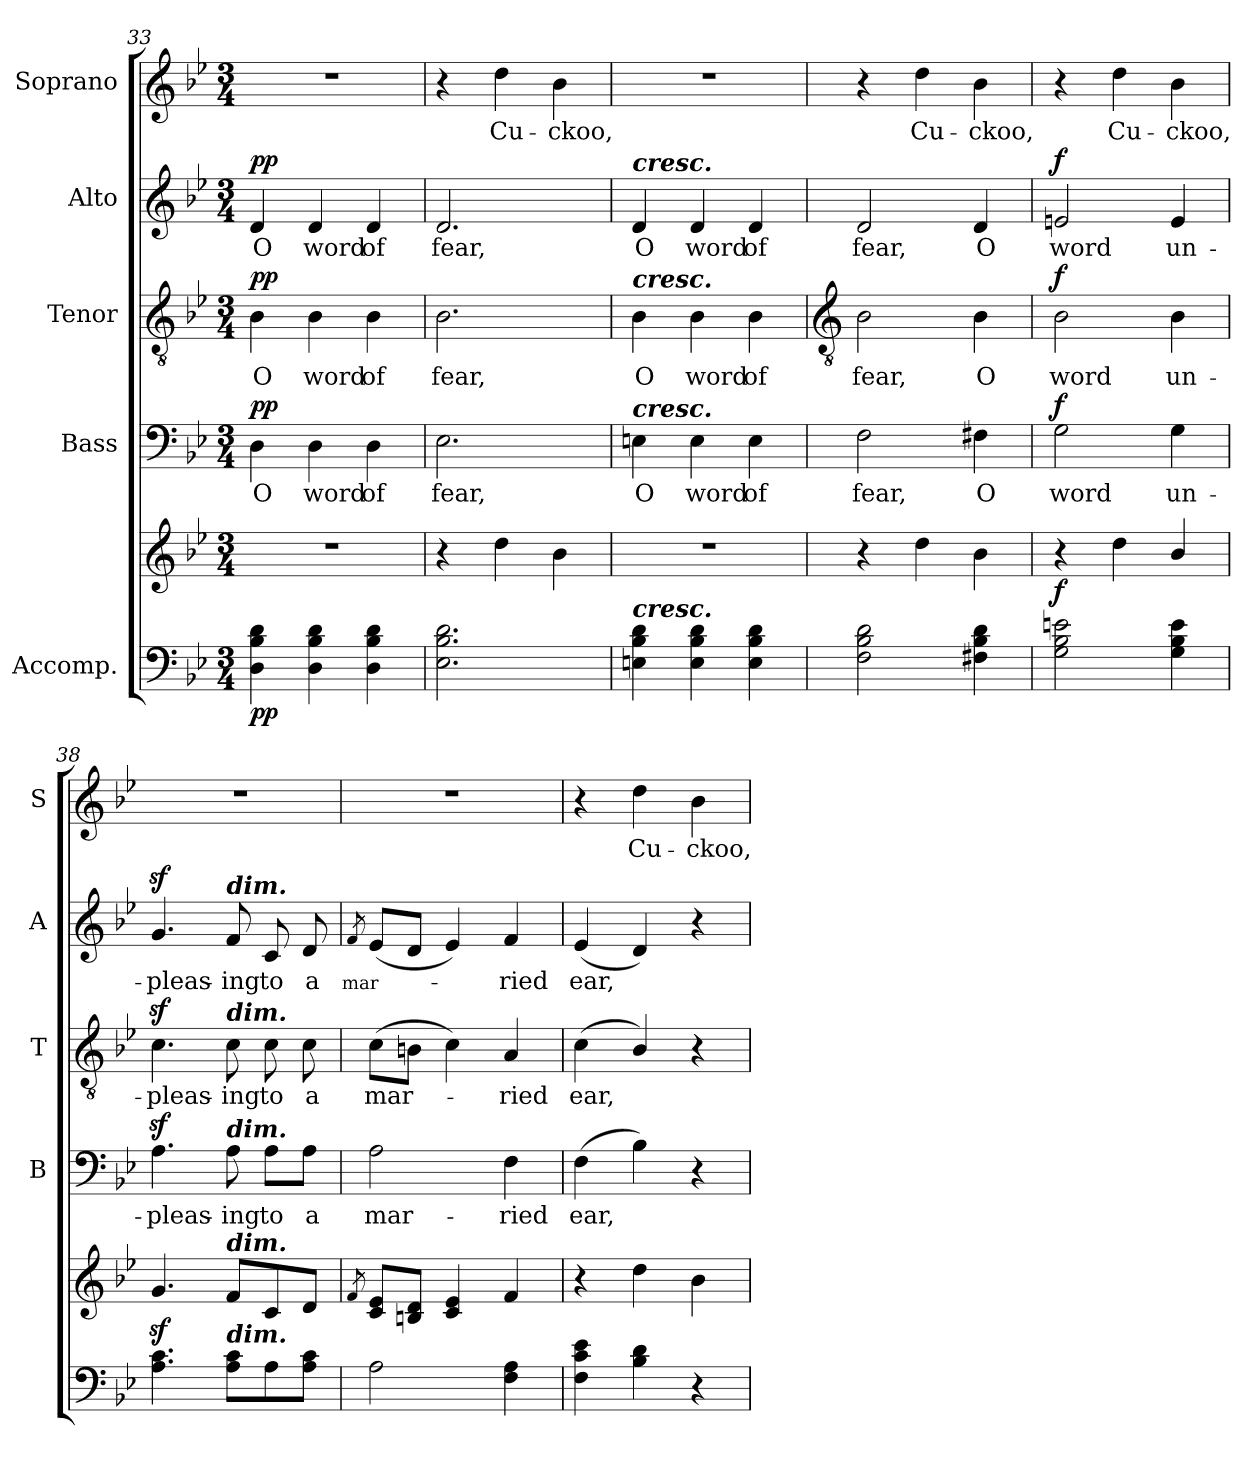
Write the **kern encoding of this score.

**kern	**kern	**dynam	**kern	**text	**dynam	**kern	**text	**dynam	**kern	**text	**dynam	**kern	**text
*part5	*part5	*part5	*part4	*part4	*part4	*part3	*part3	*part3	*part2	*part2	*part2	*part1	*part1
*staff6	*staff5	*staff5/6	*staff4	*staff4	*staff4	*staff3	*staff3	*staff3	*staff2	*staff2	*staff2	*staff1	*staff1
*I"Accomp.	*	*	*I"Bass	*	*	*I"Tenor	*	*	*I"Alto	*	*	*I"Soprano	*
*	*	*	*I'B	*	*	*I'T	*	*	*I'A	*	*	*I'S	*
*clefF4	*clefG2	*	*clefF4	*	*	*clefGv2	*	*	*clefG2	*	*	*clefG2	*
*k[b-e-]	*k[b-e-]	*	*k[b-e-]	*	*	*k[b-e-]	*	*	*k[b-e-]	*	*	*k[b-e-]	*
*B-:	*B-:	*	*B-:	*	*	*B-:	*	*	*B-:	*	*	*B-:	*
*M3/4	*M3/4	*	*M3/4	*	*	*M3/4	*	*	*M3/4	*	*	*M3/4	*
=33	=33	=33	=33	=33	=33	=33	=33	=33	=33	=33	=33	=33	=33
!	!LO:N:vis=1	!LO:DY:b=2	!	!LO:LY:b	!LO:DY:b	!	!LO:LY:b	!LO:DY:b	!	!LO:LY:b	!LO:DY:b	!LO:N:vis=1	!
4D 4B- 4d	2.r	pp	4D	O	pp	4B-	O	pp	4d	O	pp	2.r	.
!	!	!	!	!LO:LY:b	!	!	!LO:LY:b	!	!	!LO:LY:b	!	!	!
4D 4B- 4d	.	.	4D	word	.	4B-	word	.	4d	word	.	.	.
!	!	!	!	!LO:LY:b	!	!	!LO:LY:b	!	!	!LO:LY:b	!	!	!
4D 4B- 4d	.	.	4D	of	.	4B-	of	.	4d	of	.	.	.
=34	=34	=34	=34	=34	=34	=34	=34	=34	=34	=34	=34	=34	=34
!	!	!	!	!LO:LY:b	!	!	!LO:LY:b	!	!	!LO:LY:b	!	!	!
2.E- 2.B- 2.d	4r	.	2.E-	fear,	.	2.B-	fear,	.	2.d	fear,	.	4r	.
!	!	!	!	!	!	!	!	!	!	!	!	!	!LO:LY:b
.	4dd	.	.	.	.	.	.	.	.	.	.	4dd	Cu-
!	!	!	!	!	!	!	!	!	!	!	!	!	!LO:LY:b
.	4b-	.	.	.	.	.	.	.	.	.	.	4b-	-ckoo,
=35	=35	=35	=35	=35	=35	=35	=35	=35	=35	=35	=35	=35	=35
!	!	!	!	!	!	!	!	!	!LO:TX:a:Bi:t=cresc.	!	!	!	!
!	!	!	!	!	!	!LO:TX:a:Bi:t=cresc.	!	!	!	!	!	!	!
!	!	!	!LO:TX:a:Bi:t=cresc.	!	!	!	!	!	!	!	!	!	!
!LO:TX:a:Bi:t=cresc.	!	!	!	!	!	!	!	!	!	!	!	!	!
!	!LO:N:vis=1	!	!	!LO:LY:b	!	!	!LO:LY:b	!	!	!LO:LY:b	!	!LO:N:vis=1	!
4En 4B- 4d	2.r	.	4En	O	.	4B-	O	.	4d	O	.	2.r	.
!	!	!	!	!LO:LY:b	!	!	!LO:LY:b	!	!	!LO:LY:b	!	!	!
4E 4B- 4d	.	.	4E	word	.	4B-	word	.	4d	word	.	.	.
!	!	!	!	!LO:LY:b	!	!	!LO:LY:b	!	!	!LO:LY:b	!	!	!
4E 4B- 4d	.	.	4E	of	.	4B-	of	.	4d	of	.	.	.
!!LO:LB:g=z
=36	=36	=36	=36	=36	=36	=36	=36	=36	=36	=36	=36	=36	=36
*	*	*	*	*	*	*clefGv2	*	*	*	*	*	*	*
!	!	!	!	!LO:LY:b	!	!	!LO:LY:b	!	!	!LO:LY:b	!	!	!
2F 2B- 2d	4r	.	2F	fear,	.	2B-	fear,	.	2d	fear,	.	4r	.
!	!	!	!	!	!	!	!	!	!	!	!	!	!LO:LY:b
.	4dd	.	.	.	.	.	.	.	.	.	.	4dd	Cu-
!	!	!	!	!LO:LY:b	!	!	!LO:LY:b	!	!	!LO:LY:b	!	!	!LO:LY:b
4F#X 4B- 4d	4b-	.	4F#X	O	.	4B-	O	.	4d	O	.	4b-	-ckoo,
=37	=37	=37	=37	=37	=37	=37	=37	=37	=37	=37	=37	=37	=37
!	!	!LO:DY:a=2	!	!LO:LY:b	!LO:DY:b	!	!LO:LY:b	!LO:DY:b	!	!LO:LY:b	!LO:DY:b	!	!
2G 2B- 2en	4r	f	2G	word	f	2B-	word	f	2en	word	f	4r	.
!	!	!	!	!	!	!	!	!	!	!	!	!	!LO:LY:b
.	4dd	.	.	.	.	.	.	.	.	.	.	4dd	Cu-
!	!	!	!	!LO:LY:b	!	!	!LO:LY:b	!	!	!LO:LY:b	!	!	!LO:LY:b
4G 4B- 4e	4b-/	.	4G	un-	.	4B-	un-	.	4e	un-	.	4b-	-ckoo,
=38	=38	=38	=38	=38	=38	=38	=38	=38	=38	=38	=38	=38	=38
!	!	!	!	!LO:LY:b	!	!	!LO:LY:b	!	!	!LO:LY:b	!	!LO:N:vis=1	!
4.A 4.c	4.gz<	.	4.Az<	pleas-	.	4.cz<	pleas-	.	4.gz<	pleas-	.	2.r	.
!	!	!	!	!	!	!	!	!	!LO:TX:a:Bi:t=dim.	!	!	!	!
!	!	!	!	!	!	!LO:TX:a:Bi:t=dim.	!	!	!	!	!	!	!
!	!	!	!LO:TX:a:Bi:t=dim.	!	!	!	!	!	!	!	!	!	!
!	!LO:TX:a:Bi:t=dim.	!	!	!	!	!	!	!	!	!	!	!	!
!LO:TX:a:Bi:t=dim.	!	!	!	!	!	!	!	!	!	!	!	!	!
!	!	!	!	!LO:LY:b	!	!	!LO:LY:b	!	!	!LO:LY:b	!	!	!
8A 8cL	8fL	.	8A	-ing	.	8c	-ing	.	8f	-ing	.	.	.
!	!	!	!	!LO:LY:b	!	!	!LO:LY:b	!	!	!LO:LY:b	!	!	!
8A	8c	.	8A\L	to	.	8c	to	.	8c	to	.	.	.
!	!	!	!	!LO:LY:b	!	!	!LO:LY:b	!	!	!LO:LY:b	!	!	!
8A 8cJ	8dJ	.	8A\J	a	.	8c	a	.	8d	a	.	.	.
=39	=39	=39	=39	=39	=39	=39	=39	=39	=39	=39	=39	=39	=39
!	!	!	!	!	!	!	!	!	!	!LO:LY:b	!	!	!
.	8qf	.	.	.	.	.	.	.	8qf	mar-	.	.	.
!	!	!	!	!LO:LY:b	!	!	!LO:LY:b	!	!	!	!	!LO:N:vis=1	!
2A	8c 8e-L	.	2A	mar-	.	(>8cL	mar-	.	(<8e-L	.	.	2.r	.
.	8Bn 8dJ	.	.	.	.	8BnJ	.	.	8dJ	.	.	.	.
.	4c 4e-	.	.	.	.	4c)	.	.	4e-)	.	.	.	.
!	!	!	!	!LO:LY:b	!	!	!LO:LY:b	!	!	!LO:LY:b	!	!	!
4F 4A	4f	.	4F	-ried	.	4A	ried	.	4f	ried	.	.	.
=40	=40	=40	=40	=40	=40	=40	=40	=40	=40	=40	=40	=40	=40
!	!	!	!	!LO:LY:b	!	!	!LO:LY:b	!	!	!LO:LY:b	!	!	!
4F 4c 4e-	4r	.	(>4F	ear,	.	(<4c	ear,	.	(<4e-	ear,	.	4r	.
!	!	!	!	!	!	!	!	!	!	!	!	!	!LO:LY:b
4B- 4d	4dd	.	4B-)	.	.	4B-/)	.	.	4d)	.	.	4dd	Cu-
!	!	!	!	!	!	!	!	!	!	!	!	!	!LO:LY:b
4r	4b-	.	4r	.	.	4r	.	.	4r	.	.	4b-	-ckoo,
=	=	=	=	=	=	=	=	=	=	=	=	=	=
*-	*-	*-	*-	*-	*-	*-	*-	*-	*-	*-	*-	*-	*-
